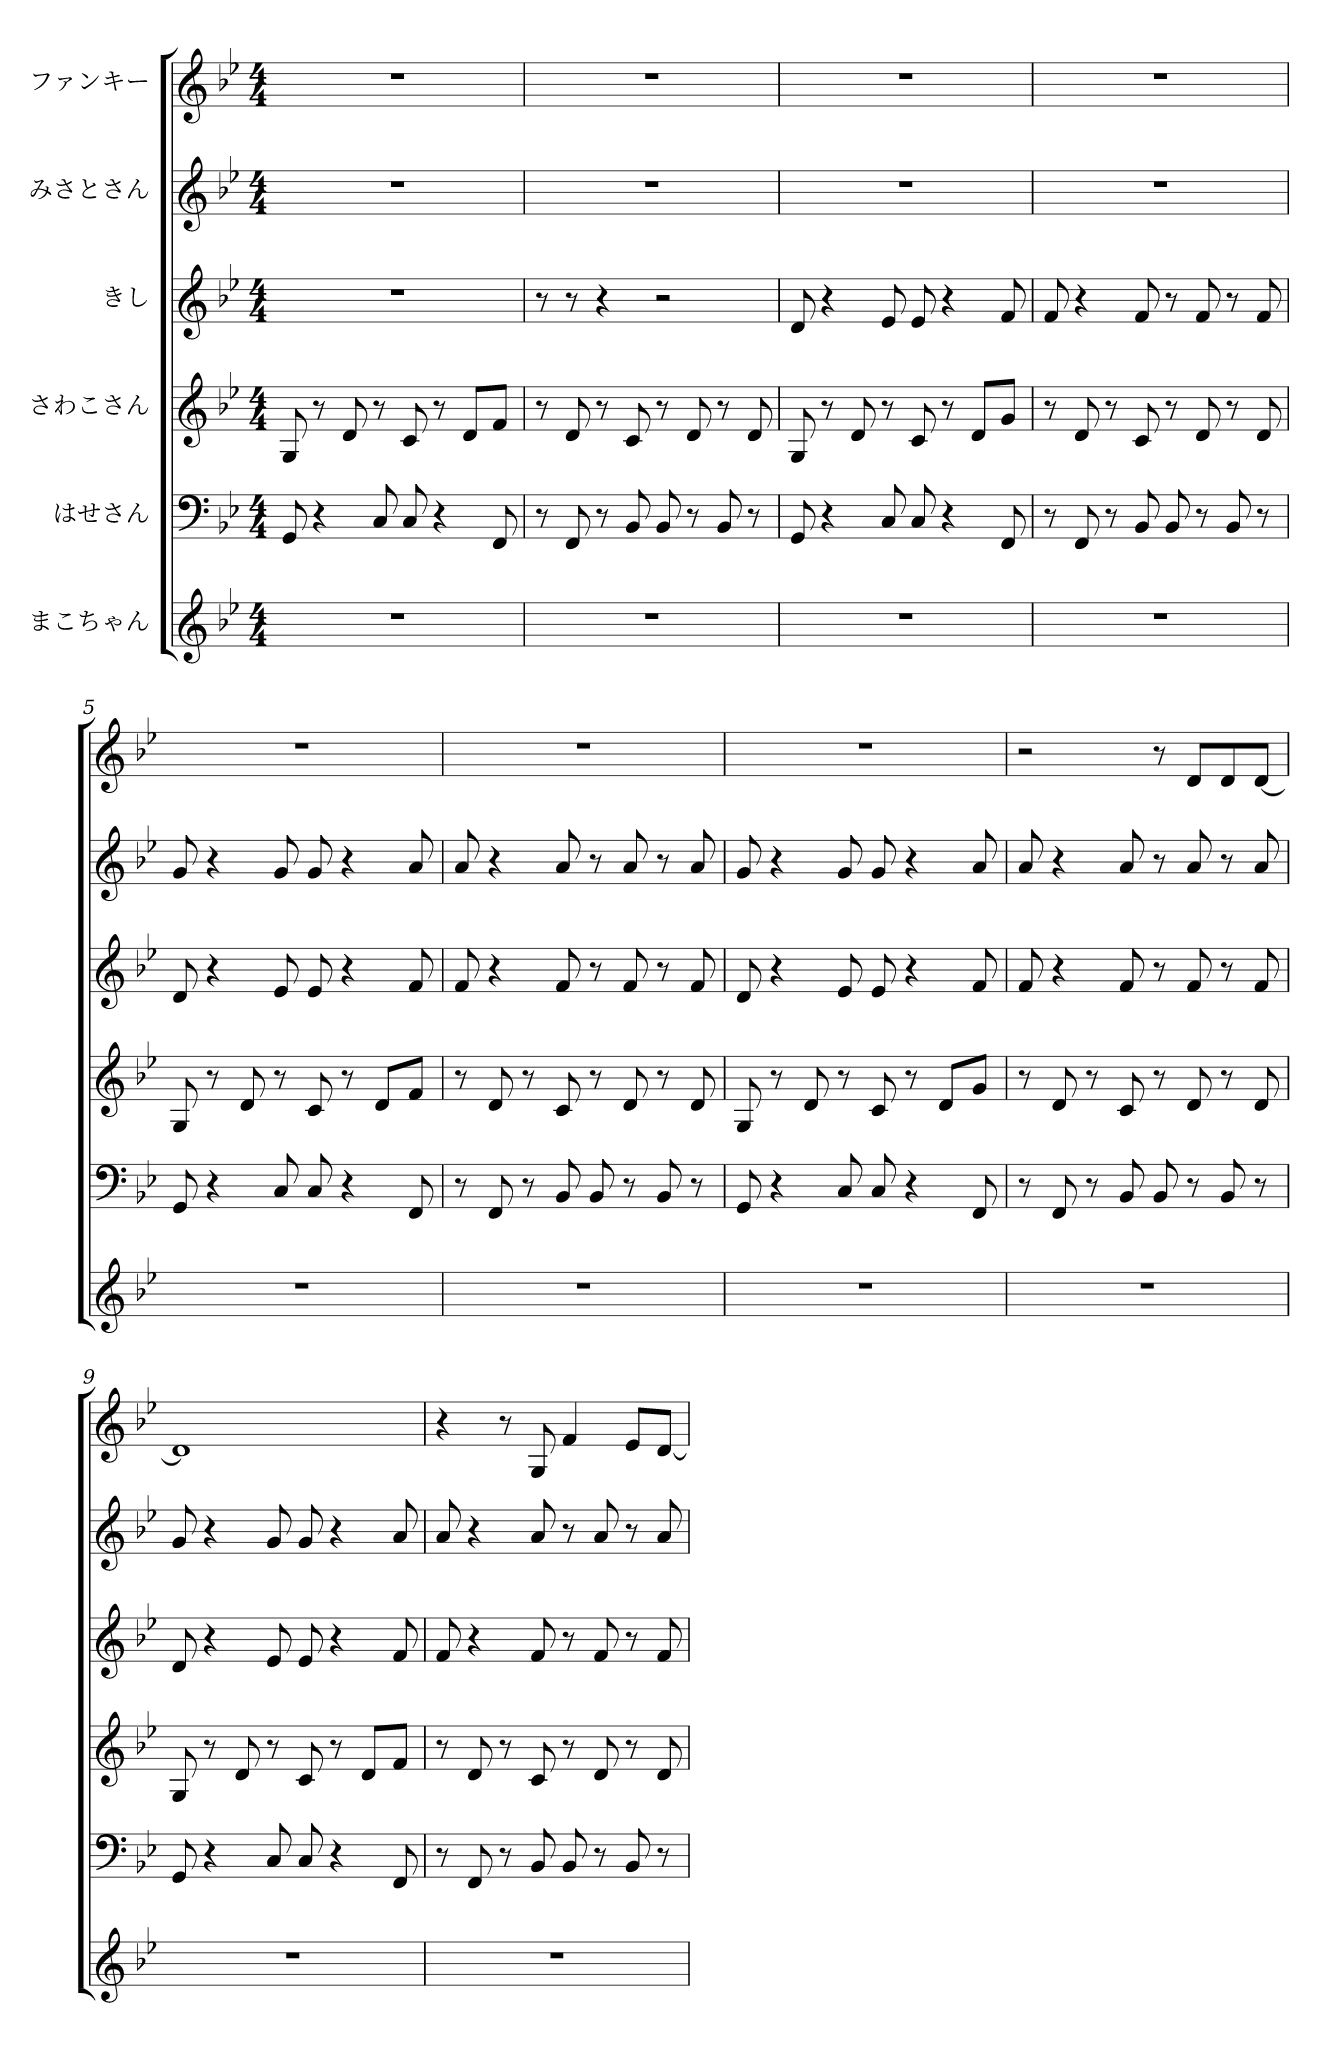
**kern	**kern	**kern	**kern	**kern	**kern
*part6	*part5	*part4	*part3	*part2	*part1
*staff6	*staff5	*staff4	*staff3	*staff2	*staff1
*I"まこちゃん	*I"はせさん	*I"さわこさん	*I"きし	*I"みさとさん	*I"ファンキー
*clefG2	*clefF4	*clefG2	*clefG2	*clefG2	*clefG2
*k[b-e-]	*k[b-e-]	*k[b-e-]	*k[b-e-]	*k[b-e-]	*k[b-e-]
*M4/4	*M4/4	*M4/4	*M4/4	*M4/4	*M4/4
=1	=1	=1	=1	=1	=1
1r	8GG	8G	1r	1r	1r
.	4r	8r	.	.	.
.	.	8d	.	.	.
.	8C	8r	.	.	.
.	8C	8c	.	.	.
.	4r	8r	.	.	.
.	.	8dL	.	.	.
.	8FF	8fJ	.	.	.
=2	=2	=2	=2	=2	=2
1r	8r	8r	8r	1r	1r
.	8FF	8d	8r	.	.
.	8r	8r	4r	.	.
.	8BB-	8c	.	.	.
.	8BB-	8r	2r	.	.
.	8r	8d	.	.	.
.	8BB-	8r	.	.	.
.	8r	8d	.	.	.
=3	=3	=3	=3	=3	=3
1r	8GG	8G	8d	1r	1r
.	4r	8r	4r	.	.
.	.	8d	.	.	.
.	8C	8r	8e-	.	.
.	8C	8c	8e-	.	.
.	4r	8r	4r	.	.
.	.	8dL	.	.	.
.	8FF	8gJ	8f	.	.
=4	=4	=4	=4	=4	=4
1r	8r	8r	8f	1r	1r
.	8FF	8d	4r	.	.
.	8r	8r	.	.	.
.	8BB-	8c	8f	.	.
.	8BB-	8r	8r	.	.
.	8r	8d	8f	.	.
.	8BB-	8r	8r	.	.
.	8r	8d	8f	.	.
=5	=5	=5	=5	=5	=5
1r	8GG	8G	8d	8g	1r
.	4r	8r	4r	4r	.
.	.	8d	.	.	.
.	8C	8r	8e-	8g	.
.	8C	8c	8e-	8g	.
.	4r	8r	4r	4r	.
.	.	8dL	.	.	.
.	8FF	8fJ	8f	8a	.
=6	=6	=6	=6	=6	=6
1r	8r	8r	8f	8a	1r
.	8FF	8d	4r	4r	.
.	8r	8r	.	.	.
.	8BB-	8c	8f	8a	.
.	8BB-	8r	8r	8r	.
.	8r	8d	8f	8a	.
.	8BB-	8r	8r	8r	.
.	8r	8d	8f	8a	.
=7	=7	=7	=7	=7	=7
1r	8GG	8G	8d	8g	1r
.	4r	8r	4r	4r	.
.	.	8d	.	.	.
.	8C	8r	8e-	8g	.
.	8C	8c	8e-	8g	.
.	4r	8r	4r	4r	.
.	.	8dL	.	.	.
.	8FF	8gJ	8f	8a	.
=8	=8	=8	=8	=8	=8
1r	8r	8r	8f	8a	2r
.	8FF	8d	4r	4r	.
.	8r	8r	.	.	.
.	8BB-	8c	8f	8a	.
.	8BB-	8r	8r	8r	8r
.	8r	8d	8f	8a	8dL
.	8BB-	8r	8r	8r	8d
.	8r	8d	8f	8a	[8dJ
=9	=9	=9	=9	=9	=9
1r	8GG	8G	8d	8g	1d]
.	4r	8r	4r	4r	.
.	.	8d	.	.	.
.	8C	8r	8e-	8g	.
.	8C	8c	8e-	8g	.
.	4r	8r	4r	4r	.
.	.	8dL	.	.	.
.	8FF	8fJ	8f	8a	.
=10	=10	=10	=10	=10	=10
1r	8r	8r	8f	8a	4r
.	8FF	8d	4r	4r	.
.	8r	8r	.	.	8r
.	8BB-	8c	8f	8a	8G
.	8BB-	8r	8r	8r	4f
.	8r	8d	8f	8a	.
.	8BB-	8r	8r	8r	8e-L
.	8r	8d	8f	8a	[8dJ
=	=	=	=	=	=
*-	*-	*-	*-	*-	*-
